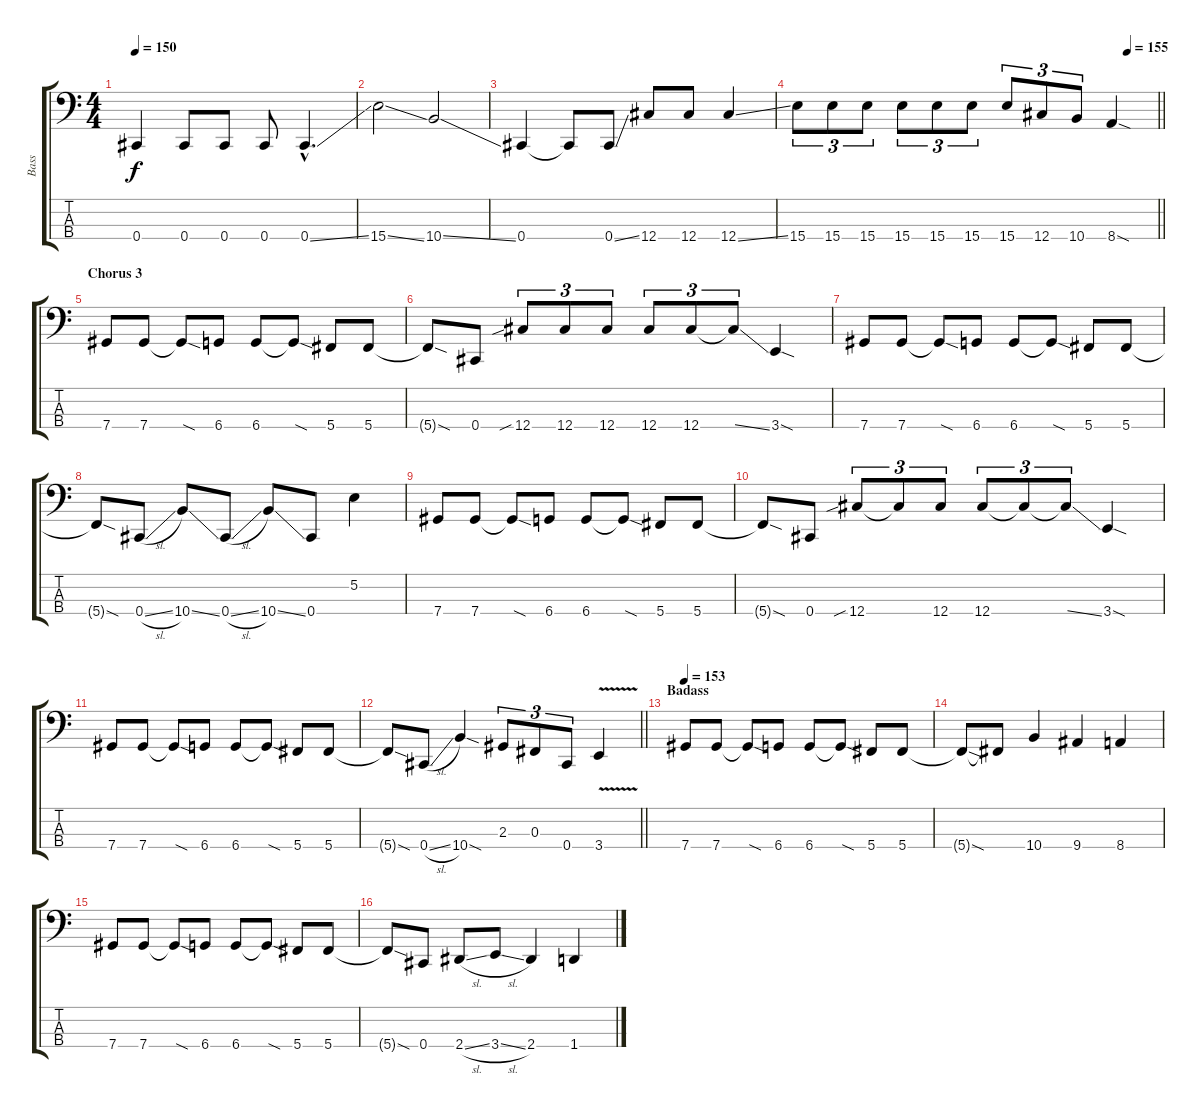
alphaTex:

\track ("Bass" "Bass") {instrument electricbassfinger}
\staff {score tabs}
\tuning (E2 B1 Gb1 Db1) {hide}
\ts (4 4)
\tempo 150
\clef f4
\ks c
0.4.4{dy f} 0.4.8 0.4.8 0.4.8 0.4{ss hac}.4{d} |
15.4{ss}.2 10.4{ss}.2 |
0.4.4 0.4{t}.8 0.4{ss}.8 12.4.8 12.4.8 12.4{ss}.4 |
\tempo (155 0.9166666666666666)
\barLineRight lightlight
15.4.8{tu (3 2)} 15.4.8{tu (3 2)} 15.4.8{tu (3 2)} 15.4.8{tu (3 2)} 15.4.8{tu (3 2)} 15.4.8{tu (3 2)} 15.4.8{tu (3 2)} 12.4.8{tu (3 2)} 10.4.8{tu (3 2)} 8.4{sod}.4 |
\section ("" "Chorus 3")
7.4.8 7.4.8 7.4{sod t}.8 6.4.8 6.4.8 6.4{sod t}.8 5.4.8 5.4.8 |
5.4{sod t}.8 0.4.8 12.4{sib}.8{tu (3 2)} 12.4.8{tu (3 2)} 12.4.8{tu (3 2)} 12.4.8{tu (3 2)} 12.4.8{tu (3 2)} 12.4{ss t}.8{tu (3 2)} 3.4{sod}.4 |
7.4.8 7.4.8 7.4{sod t}.8 6.4.8 6.4.8 6.4{sod t}.8 5.4.8 5.4.8 |
5.4{sod t}.8 0.4{sl}.8 10.4{ss}.8 0.4{sl}.8 10.4{ss}.8 0.4.8 5.2.4 |
7.4.8 7.4.8 7.4{sod t}.8 6.4.8 6.4.8 6.4{sod t}.8 5.4.8 5.4.8 |
5.4{sod t}.8 0.4.8 12.4{sib}.8{tu (3 2)} 12.4{t}.8{tu (3 2)} 12.4.8{tu (3 2)} 12.4.8{tu (3 2)} 12.4{t}.8{tu (3 2)} 12.4{ss t}.8{tu (3 2)} 3.4{sod}.4 |
7.4.8 7.4.8 7.4{sod t}.8 6.4.8 6.4.8 6.4{sod t}.8 5.4.8 5.4.8 |
\barLineRight lightlight
5.4{sod t}.8 0.4{sl}.8 10.4{sod}.4 2.3.8{tu (3 2)} 0.3.8{tu (3 2)} 0.4.8{tu (3 2)} 3.4{v}.4 |
\section ("" "Badass")
\tempo 153
7.4.8 7.4.8 7.4{sod t}.8 6.4.8 6.4.8 6.4{sod t}.8 5.4.8 5.4.8 |
5.4{sod t}.8 5.4{t}.8 10.4.4 9.4.4 8.4.4 |
7.4.8 7.4.8 7.4{sod t}.8 6.4.8 6.4.8 6.4{sod t}.8 5.4.8 5.4.8 |
5.4{sod t}.8 0.4.8 2.4{sl}.8 3.4{sl}.8 2.4.4 1.4.4
